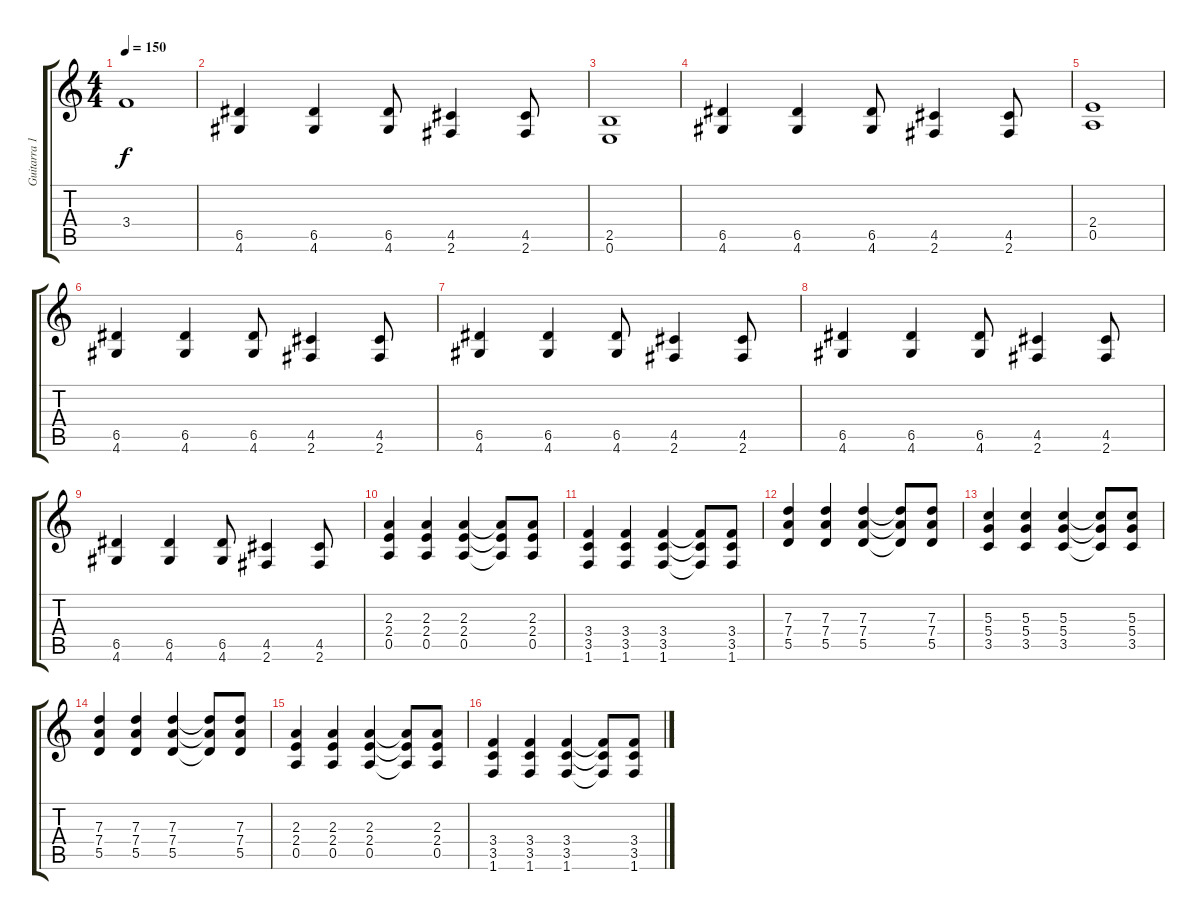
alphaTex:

\track ("Guitarra 1" "Guitarra 1") {instrument distortionguitar}
\staff {score tabs}
\tuning (E4 B3 G3 D3 A2 E2) {hide}
\ts (4 4)
\tempo 150
\clef g2
\ks c
3.4{t}.1{dy f} |
(6.5 4.6).4{volume 16 balance 2} (6.5 4.6).4 (6.5 4.6).8 (4.5 2.6).4 (4.5 2.6).8 |
(2.5 0.6).1 |
(6.5 4.6).4 (6.5 4.6).4 (6.5 4.6).8 (4.5 2.6).4 (4.5 2.6).8 |
(2.4 0.5).1 |
(6.5 4.6).4{volume 16 balance 2} (6.5 4.6).4 (6.5 4.6).8 (4.5 2.6).4 (4.5 2.6).8 |
(6.5 4.6).4 (6.5 4.6).4 (6.5 4.6).8 (4.5 2.6).4 (4.5 2.6).8 |
(6.5 4.6).4 (6.5 4.6).4 (6.5 4.6).8 (4.5 2.6).4 (4.5 2.6).8 |
(6.5 4.6).4 (6.5 4.6).4 (6.5 4.6).8 (4.5 2.6).4 (4.5 2.6).8 |
(2.3 2.4 0.5).4{volume 10} (2.3 2.4 0.5).4 (2.3 2.4 0.5).4 (2.3{t} 2.4{t} 0.5{t}).8 (2.3 2.4 0.5).8 |
(3.4 3.5 1.6).4 (3.4 3.5 1.6).4 (3.4 3.5 1.6).4 (3.4{t} 3.5{t} 1.6{t}).8 (3.4 3.5 1.6).8 |
(7.3 7.4 5.5).4 (7.3 7.4 5.5).4 (7.3 7.4 5.5).4 (7.3{t} 7.4{t} 5.5{t}).8 (7.3 7.4 5.5).8 |
(5.3 5.4 3.5).4 (5.3 5.4 3.5).4 (5.3 5.4 3.5).4 (5.3{t} 5.4{t} 3.5{t}).8 (5.3 5.4 3.5).8 |
(7.3 7.4 5.5).4 (7.3 7.4 5.5).4 (7.3 7.4 5.5).4 (7.3{t} 7.4{t} 5.5{t}).8 (7.3 7.4 5.5).8 |
(2.3 2.4 0.5).4{volume 10} (2.3 2.4 0.5).4 (2.3 2.4 0.5).4 (2.3{t} 2.4{t} 0.5{t}).8 (2.3 2.4 0.5).8 |
(3.4 3.5 1.6).4 (3.4 3.5 1.6).4 (3.4 3.5 1.6).4 (3.4{t} 3.5{t} 1.6{t}).8 (3.4 3.5 1.6).8
